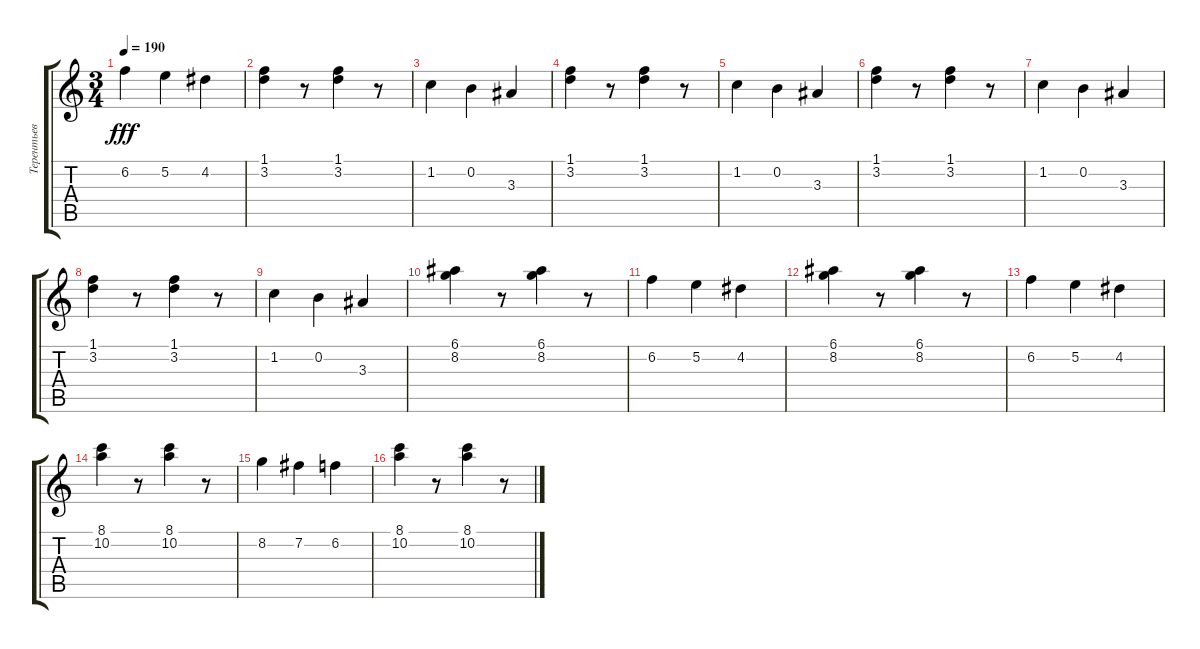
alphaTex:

\track ("Терентьев" "Терентьев") {instrument distortionguitar}
\staff {score tabs}
\tuning (E4 B3 G3 D3 A2 E2) {hide}
\ts (3 4)
\tempo 190
\clef g2
\ks c
6.2.4{dy fff} 5.2.4 4.2.4 |
(1.1 3.2).4 r.8 (1.1 3.2).4 r.8 |
1.2.4 0.2.4 3.3.4 |
(1.1 3.2).4 r.8 (1.1 3.2).4 r.8 |
1.2.4 0.2.4 3.3.4 |
(1.1 3.2).4 r.8 (1.1 3.2).4 r.8 |
1.2.4 0.2.4 3.3.4 |
(1.1 3.2).4 r.8 (1.1 3.2).4 r.8 |
1.2.4 0.2.4 3.3.4 |
(6.1 8.2).4 r.8 (6.1 8.2).4 r.8 |
6.2.4 5.2.4 4.2.4 |
(6.1 8.2).4 r.8 (6.1 8.2).4 r.8 |
6.2.4 5.2.4 4.2.4 |
(8.1 10.2).4 r.8 (8.1 10.2).4 r.8 |
8.2.4 7.2.4 6.2.4 |
(8.1 10.2).4 r.8 (8.1 10.2).4 r.8
